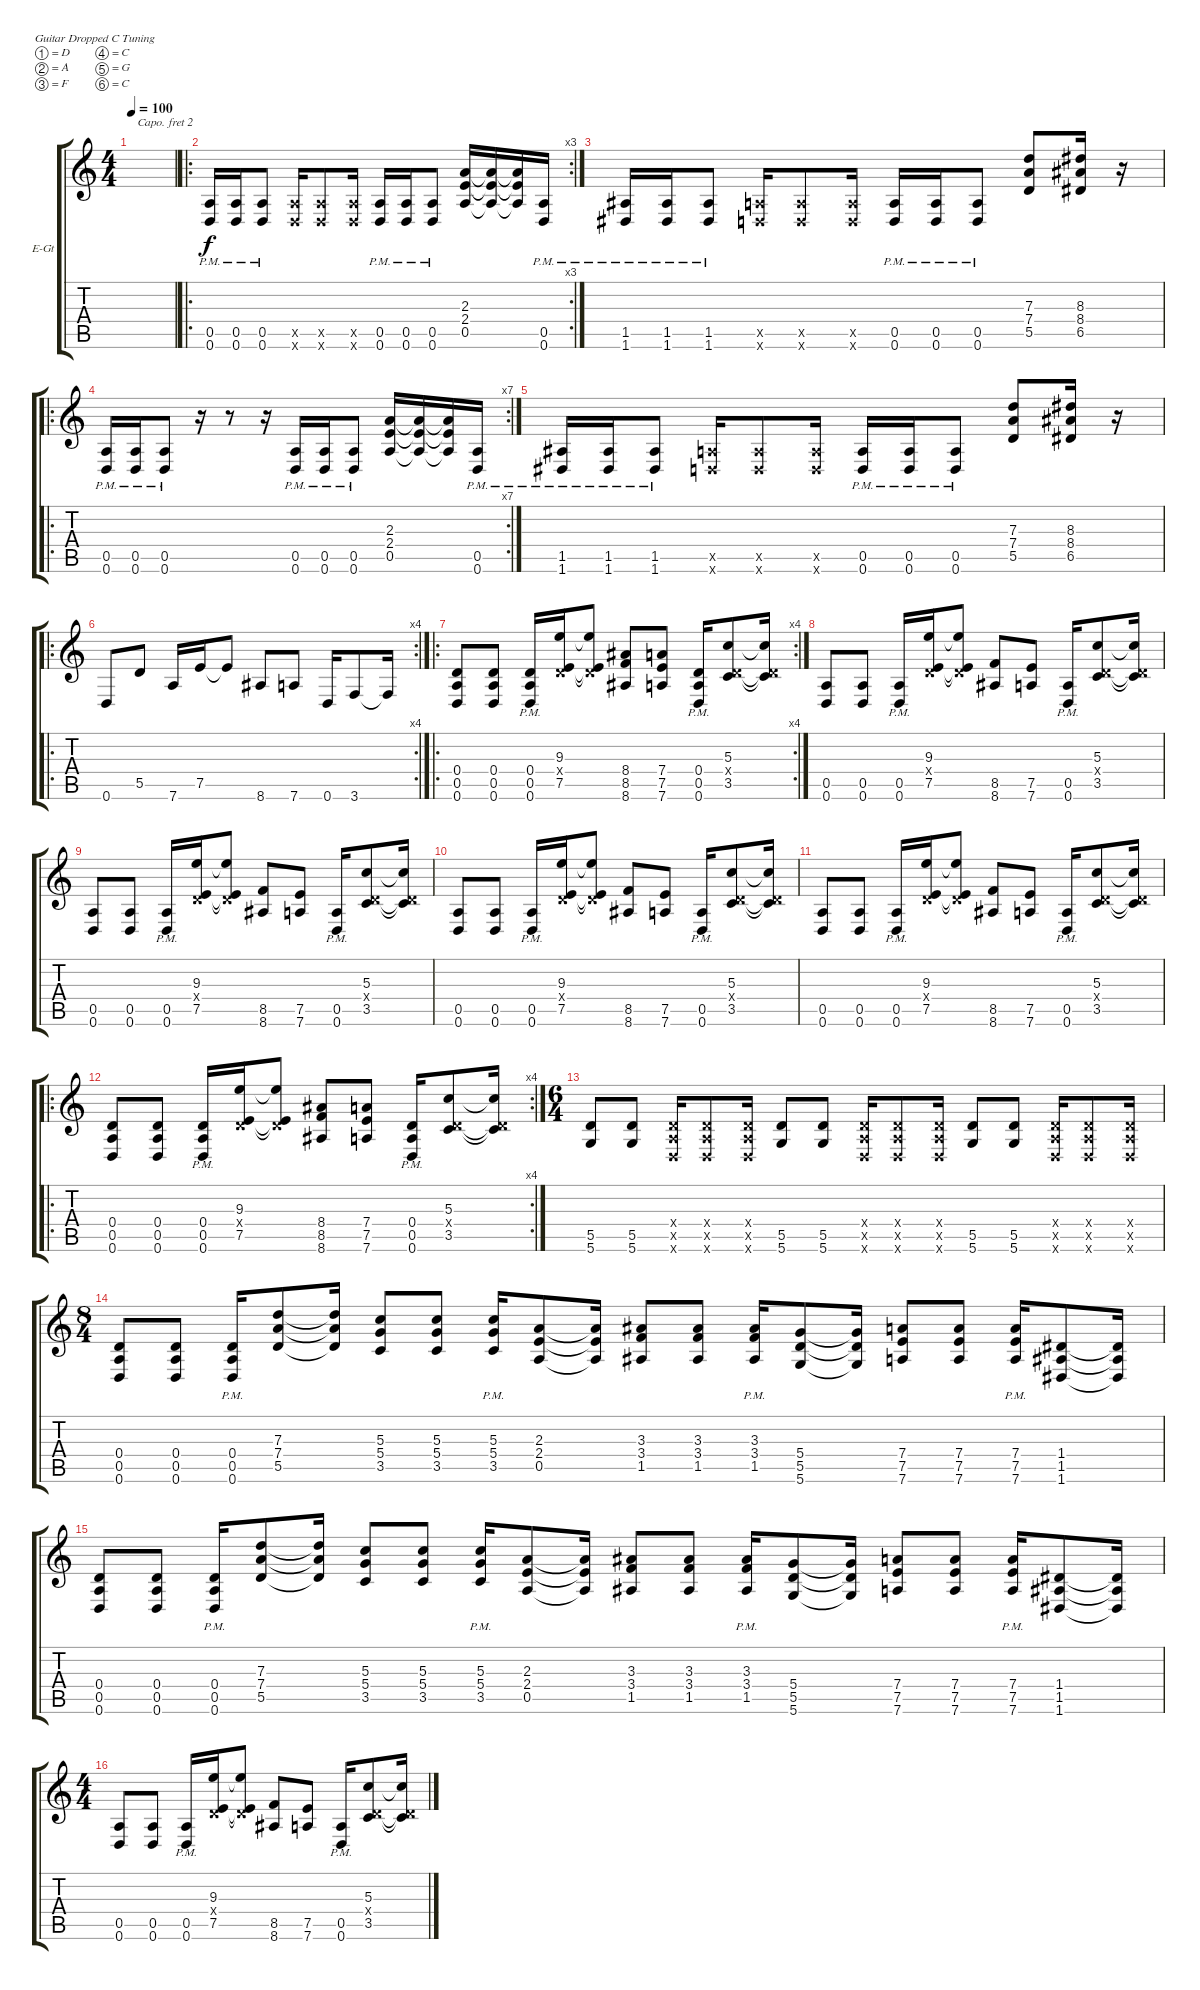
\bracketExtendMode groupsimilarinstruments
\multiBarRest
\firstSystemTrackNameOrientation horizontal
\otherSystemsTrackNameOrientation horizontal
\track ("Brad" "E-Gt") {instrument distortionguitar}
\staff {score tabs}
\capo 2
\tuning (D4 A3 F3 C3 G2 C2)
\ts (4 4)
\tempo 100
\clef g2
\ks c
|
\ro
\rc 3
(0.6{pm} 0.5{pm}).16 (0.5{pm} 0.6{pm}).16 (0.6{pm} 0.5{pm}).8 (0.5{x} 0.6{x}).16 (0.6{x} 0.5{x}).8 (0.5{x} 0.6{x}).16 (0.6{pm} 0.5{pm}).16 (0.5{pm} 0.6{pm}).16 (0.6{pm} 0.5{pm}).8 (0.5 2.4 2.3).16 (0.5{t} 2.4{t} 2.3{t}).16 (2.3{t} 2.4{t} 0.5{t}).16 (0.6{pm} 0.5{pm}).16 |
(1.6{pm} 1.5{pm}).16 (1.5{pm} 1.6{pm}).16 (1.5{pm} 1.6{pm}).8 (0.6{x} 0.5{x}).16 (0.6{x} 0.5{x}).8 (0.6{x} 0.5{x}).16 (0.5{pm} 0.6{pm}).16 (0.6{pm} 0.5{pm}).16 (0.5{pm} 0.6{pm}).8 (5.5 7.4 7.3).8 (8.3 8.4 6.5).16 r.16 |
\ro
\rc 7
(0.6{pm} 0.5{pm}).16 (0.5{pm} 0.6{pm}).16 (0.6{pm} 0.5{pm}).8 r.16 r.8 r.16 (0.6{pm} 0.5{pm}).16 (0.5{pm} 0.6{pm}).16 (0.6{pm} 0.5{pm}).8 (0.5 2.4 2.3).16 (0.5{t} 2.4{t} 2.3{t}).16 (2.3{t} 2.4{t} 0.5{t}).16 (0.6{pm} 0.5{pm}).16 |
(1.6{pm} 1.5{pm}).16 (1.5{pm} 1.6{pm}).16 (1.5{pm} 1.6{pm}).8 (0.6{x} 0.5{x}).16 (0.6{x} 0.5{x}).8 (0.6{x} 0.5{x}).16 (0.5{pm} 0.6{pm}).16 (0.6{pm} 0.5{pm}).16 (0.5{pm} 0.6{pm}).8 (5.5 7.4 7.3).8 (8.3 8.4 6.5).16 r.16 |
\ro
\rc 4
0.6.8 5.5.8 7.6.16 7.5.16 7.5{t}.8 8.6.8 7.6.8 0.6.16 3.6.8 3.6{t}.16 |
\ro
\rc 4
(0.6 0.5 0.4).8 (0.4 0.5 0.6).8 (0.6{pm} 0.5{pm} 0.4{pm}).16 (9.3 7.5 0.4{x}).16 (7.5{t} 9.3{t} 0.4{x t}).8 (8.6 8.5 8.4).8 (7.4 7.5 7.6).8 (0.6{pm} 0.5{pm} 0.4{pm}).16 (5.3 3.5 0.4{x}).8 (3.5{t} 5.3{t} 0.4{x t}).16 |
(0.6 0.5).8 (0.5 0.6).8 (0.6{pm} 0.5{pm}).16 (9.3 7.5 0.4{x}).16 (7.5{t} 9.3{t} 0.4{x t}).8 (8.6 8.5).8 (7.5 7.6).8 (0.6{pm} 0.5{pm}).16 (5.3 3.5 0.4{x}).8 (3.5{t} 5.3{t} 0.4{x t}).16 |
(0.6 0.5).8 (0.5 0.6).8 (0.6{pm} 0.5{pm}).16 (9.3 7.5 0.4{x}).16 (7.5{t} 9.3{t} 0.4{x t}).8 (8.6 8.5).8 (7.5 7.6).8 (0.6{pm} 0.5{pm}).16 (5.3 3.5 0.4{x}).8 (3.5{t} 5.3{t} 0.4{x t}).16 |
(0.6 0.5).8 (0.5 0.6).8 (0.6{pm} 0.5{pm}).16 (9.3 7.5 0.4{x}).16 (7.5{t} 9.3{t} 0.4{x t}).8 (8.6 8.5).8 (7.5 7.6).8 (0.6{pm} 0.5{pm}).16 (5.3 3.5 0.4{x}).8 (3.5{t} 5.3{t} 0.4{x t}).16 |
(0.6 0.5).8 (0.5 0.6).8 (0.6{pm} 0.5{pm}).16 (9.3 7.5 0.4{x}).16 (7.5{t} 9.3{t} 0.4{x t}).8 (8.6 8.5).8 (7.5 7.6).8 (0.6{pm} 0.5{pm}).16 (5.3 3.5 0.4{x}).8 (3.5{t} 5.3{t} 0.4{x t}).16 |
\ro
\rc 4
(0.6 0.5 0.4).8 (0.4 0.5 0.6).8 (0.6{pm} 0.5{pm} 0.4{pm}).16 (9.3 7.5 0.4{x}).16 (7.5{t} 9.3{t} 0.4{x t}).8 (8.6 8.5 8.4).8 (7.4 7.5 7.6).8 (0.6{pm} 0.5{pm} 0.4{pm}).16 (5.3 3.5 0.4{x}).8 (3.5{t} 5.3{t} 0.4{x t}).16 |
\ts (6 4)
(5.6 5.5).8 (5.5 5.6).8 (0.6{x} 0.5{x} 0.4{x}).16 (0.4{x} 0.5{x} 0.6{x}).8 (0.6{x} 0.5{x} 0.4{x}).16 (5.6 5.5).8 (5.5 5.6).8 (0.6{x} 0.5{x} 0.4{x}).16 (0.4{x} 0.5{x} 0.6{x}).8 (0.6{x} 0.5{x} 0.4{x}).16 (5.6 5.5).8 (5.5 5.6).8 (0.6{x} 0.5{x} 0.4{x}).16 (0.4{x} 0.5{x} 0.6{x}).8 (0.6{x} 0.5{x} 0.4{x}).16 |
\ts (8 4)
(0.6 0.5 0.4).8 (0.4 0.5 0.6).8 (0.6{pm} 0.5{pm} 0.4{pm}).16 (5.5 7.4 7.3).8 (7.3{t} 7.4{t} 5.5{t}).16 (3.5 5.4 5.3).8 (5.3 5.4 3.5).8 (5.4{pm} 5.3{pm} 3.5{pm}).16 (2.3 2.4 0.5).8 (0.5{t} 2.4{t} 2.3{t}).16 (1.5 3.4 3.3).8 (3.3 3.4 1.5).8 (3.3{pm} 3.4{pm} 1.5{pm}).16 (5.6 5.5 5.4).8 (5.4{t} 5.5{t} 5.6{t}).16 (7.6 7.5 7.4).8 (7.4 7.5 7.6).8 (7.6{pm} 7.5{pm} 7.4{pm}).16 (1.6 1.5 1.4).8 (1.4{t} 1.5{t} 1.6{t}).16 |
(0.6 0.5 0.4).8 (0.4 0.5 0.6).8 (0.6{pm} 0.5{pm} 0.4{pm}).16 (5.5 7.4 7.3).8 (7.3{t} 7.4{t} 5.5{t}).16 (3.5 5.4 5.3).8 (5.3 5.4 3.5).8 (5.4{pm} 5.3{pm} 3.5{pm}).16 (2.3 2.4 0.5).8 (0.5{t} 2.4{t} 2.3{t}).16 (1.5 3.4 3.3).8 (3.3 3.4 1.5).8 (3.3{pm} 3.4{pm} 1.5{pm}).16 (5.6 5.5 5.4).8 (5.4{t} 5.5{t} 5.6{t}).16 (7.6 7.5 7.4).8 (7.4 7.5 7.6).8 (7.6{pm} 7.5{pm} 7.4{pm}).16 (1.6 1.5 1.4).8 (1.4{t} 1.5{t} 1.6{t}).16 |
\ts (4 4)
(0.6 0.5).8 (0.5 0.6).8 (0.6{pm} 0.5{pm}).16 (9.3 7.5 0.4{x}).16 (7.5{t} 9.3{t} 0.4{x t}).8 (8.6 8.5).8 (7.5 7.6).8 (0.6{pm} 0.5{pm}).16 (5.3 3.5 0.4{x}).8 (3.5{t} 5.3{t} 0.4{x t}).16
